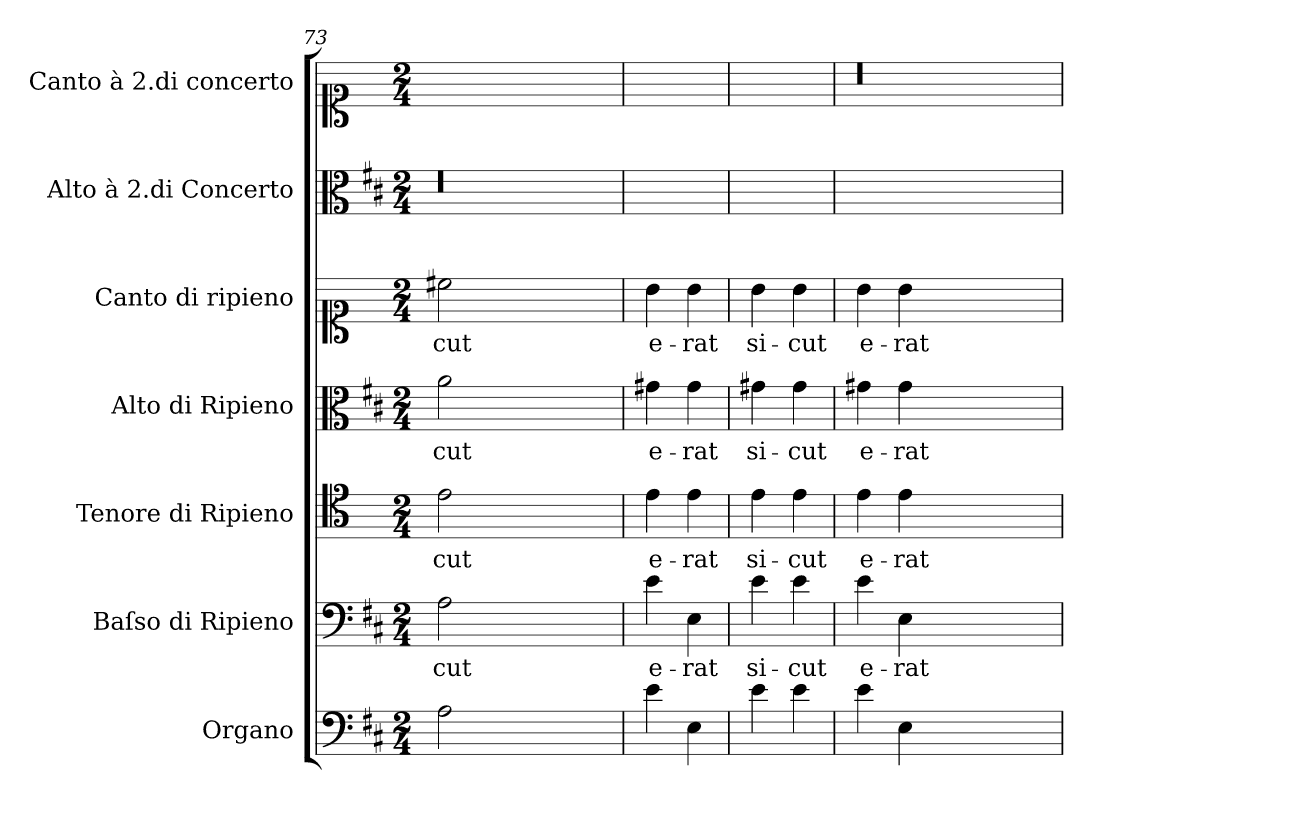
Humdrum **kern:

**kern	**kern	**text	**kern	**text	**kern	**text	**kern	**text	**kern	**kern
*part7	*part6	*part6	*part5	*part5	*part4	*part4	*part3	*part3	*part2	*part1
*staff7	*staff6	*staff6	*staff5	*staff5	*staff4	*staff4	*staff3	*staff3	*staff2	*staff1
*I"Organo	*I"Baſso di Ripieno	*	*I"Tenore di Ripieno	*	*I"Alto di Ripieno	*	*I"Canto di ripieno	*	*I"Alto à 2.di Concerto	*I"Canto à 2.di concerto
*I'org	*I'B rip	*	*I'T rip	*	*I'A rip	*	*	*	*I'A conc	*
*clefF4	*clefF4	*	*clefC4	*	*clefC3	*	*clefC1	*	*clefC3	*clefC1
*k[f#c#]	*k[f#c#]	*	*k[]	*	*k[f#c#]	*	*k[]	*	*k[f#c#]	*k[]
*M2/4	*M2/4	*	*M2/4	*	*M2/4	*	*M2/4	*	*M2/4	*M2/4
=73	=73	=73	=73	=73	=73	=73	=73	=73	=73	=73
!	!	!	!	!	!	!	!	!	!LO:N:vis=00	!
2A\	2A\	-cut	2e\	-cut	2a\	-cut	2cc#\	-cut	0re	0ryy
1.ryy	1.ryy	.	1.ryy	.	1.ryy	.	1.ryy	.	.	.
=74	=74	=74	=74	=74	=74	=74	=74	=74	=74	=74
4e\	4e\	e-	4e\	e-	4g#X\	e-	4b\	e-	2ryy	2ryy
4E\	4E\	-rat	4e\	-rat	4g#\	-rat	4b\	-rat	.	.
=75	=75	=75	=75	=75	=75	=75	=75	=75	=75	=75
4e\	4e\	si-	4e\	si-	4g#X\	si-	4b\	si-	2ryy	2ryy
4e\	4e\	-cut	4e\	-cut	4g#\	-cut	4b\	-cut	.	.
=76	=76	=76	=76	=76	=76	=76	=76	=76	=76	=76
!	!	!	!	!	!	!	!	!	!	!LO:N:vis=00
4e\	4e\	e-	4e\	e-	4g#X\	e-	4b\	e-	0ryy	0rb
4E\	4E\	-rat	4e\	-rat	4g#\	-rat	4b\	-rat	.	.
1.ryy	1.ryy	.	1.ryy	.	1.ryy	.	1.ryy	.	.	.
=	=	=	=	=	=	=	=	=	=	=
*-	*-	*-	*-	*-	*-	*-	*-	*-	*-	*-
